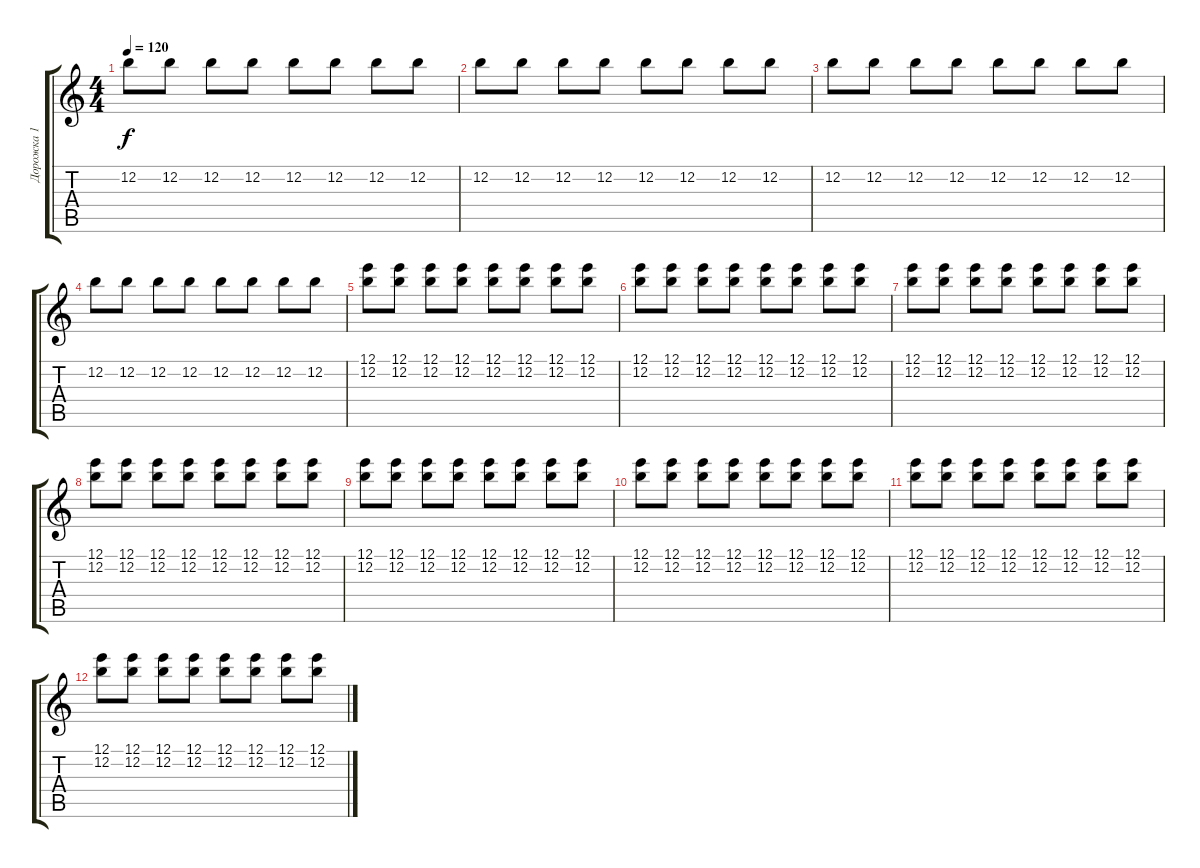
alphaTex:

\track ("Дорожка 1" "Дорожка 1") {instrument overdrivenguitar}
\staff {score tabs}
\tuning (E4 B3 G3 D3 A2 E2) {hide}
\ts (4 4)
\tempo 120
\clef g2
\ks c
12.2.8{dy f} 12.2.8 12.2.8 12.2.8 12.2.8 12.2.8 12.2.8 12.2.8 |
12.2.8 12.2.8 12.2.8 12.2.8 12.2.8 12.2.8 12.2.8 12.2.8 |
12.2.8 12.2.8 12.2.8 12.2.8 12.2.8 12.2.8 12.2.8 12.2.8 |
12.2.8 12.2.8 12.2.8 12.2.8 12.2.8 12.2.8 12.2.8 12.2.8 |
(12.1 12.2).8 (12.1 12.2).8 (12.1 12.2).8 (12.1 12.2).8 (12.1 12.2).8 (12.1 12.2).8 (12.1 12.2).8 (12.1 12.2).8 |
(12.1 12.2).8 (12.1 12.2).8 (12.1 12.2).8 (12.1 12.2).8 (12.1 12.2).8 (12.1 12.2).8 (12.1 12.2).8 (12.1 12.2).8 |
(12.1 12.2).8 (12.1 12.2).8 (12.1 12.2).8 (12.1 12.2).8 (12.1 12.2).8 (12.1 12.2).8 (12.1 12.2).8 (12.1 12.2).8 |
(12.1 12.2).8 (12.1 12.2).8 (12.1 12.2).8 (12.1 12.2).8 (12.1 12.2).8 (12.1 12.2).8 (12.1 12.2).8 (12.1 12.2).8 |
(12.1 12.2).8 (12.1 12.2).8 (12.1 12.2).8 (12.1 12.2).8 (12.1 12.2).8 (12.1 12.2).8 (12.1 12.2).8 (12.1 12.2).8 |
(12.1 12.2).8 (12.1 12.2).8 (12.1 12.2).8 (12.1 12.2).8 (12.1 12.2).8 (12.1 12.2).8 (12.1 12.2).8 (12.1 12.2).8 |
(12.1 12.2).8 (12.1 12.2).8 (12.1 12.2).8 (12.1 12.2).8 (12.1 12.2).8 (12.1 12.2).8 (12.1 12.2).8 (12.1 12.2).8 |
(12.1 12.2).8 (12.1 12.2).8 (12.1 12.2).8 (12.1 12.2).8 (12.1 12.2).8 (12.1 12.2).8 (12.1 12.2).8 (12.1 12.2).8
